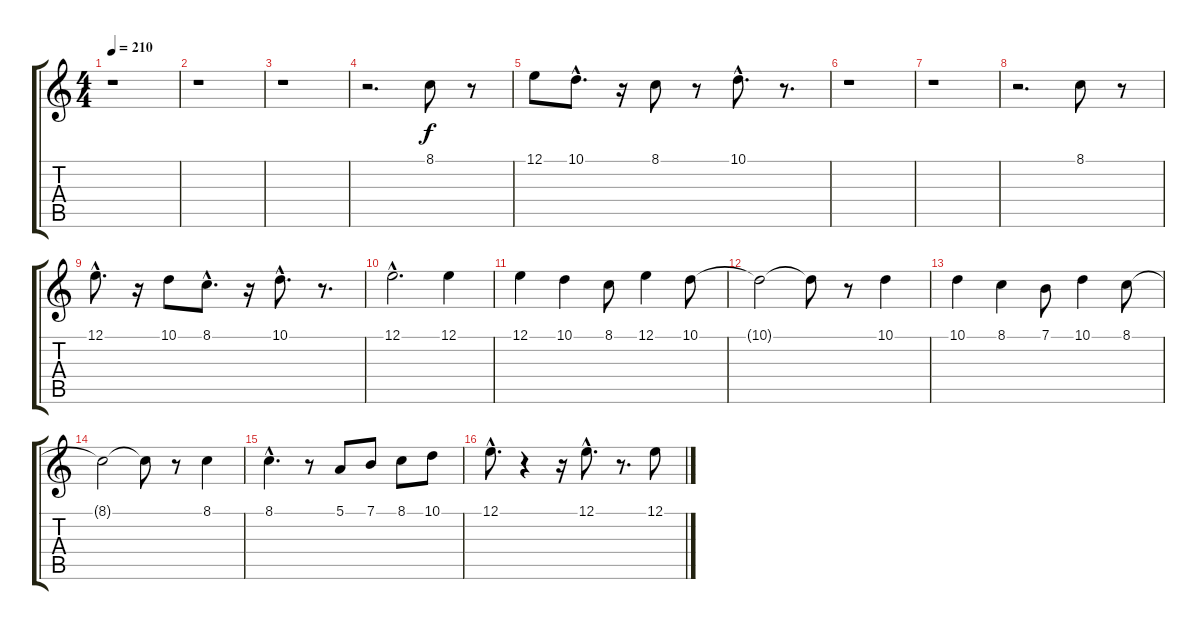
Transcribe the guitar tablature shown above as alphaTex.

\track "" {instrument trumpet}
\staff {score tabs}
\tuning (E4 B3 G3 D3 A2 E2) {hide}
\ts (4 4)
\tempo 210
\clef g2
\ks c
r.1{dy f} |
r.1 |
r.1 |
r.2{d} 8.1.8 r.8 |
12.1.8 10.1{hac}.8{d} r.16 8.1.8 r.8 10.1{hac}.8{d} r.8{d} |
r.1 |
r.1 |
r.2{d} 8.1.8 r.8 |
12.1{hac}.8{d} r.16 10.1.8 8.1{hac}.8{d} r.16 10.1{hac}.8{d} r.8{d} |
12.1{hac}.2{d} 12.1.4 |
12.1.4 10.1.4 8.1.8 12.1.4 10.1.8 |
10.1{t}.2 10.1{t}.8 r.8 10.1.4 |
10.1.4 8.1.4 7.1.8 10.1.4 8.1.8 |
8.1{t}.2 8.1{t}.8 r.8 8.1.4 |
8.1{hac}.4{d} r.8 5.1.8 7.1.8 8.1.8 10.1.8 |
12.1{hac}.8{d} r.4 r.16 12.1{hac}.8{d} r.8{d} 12.1.8
